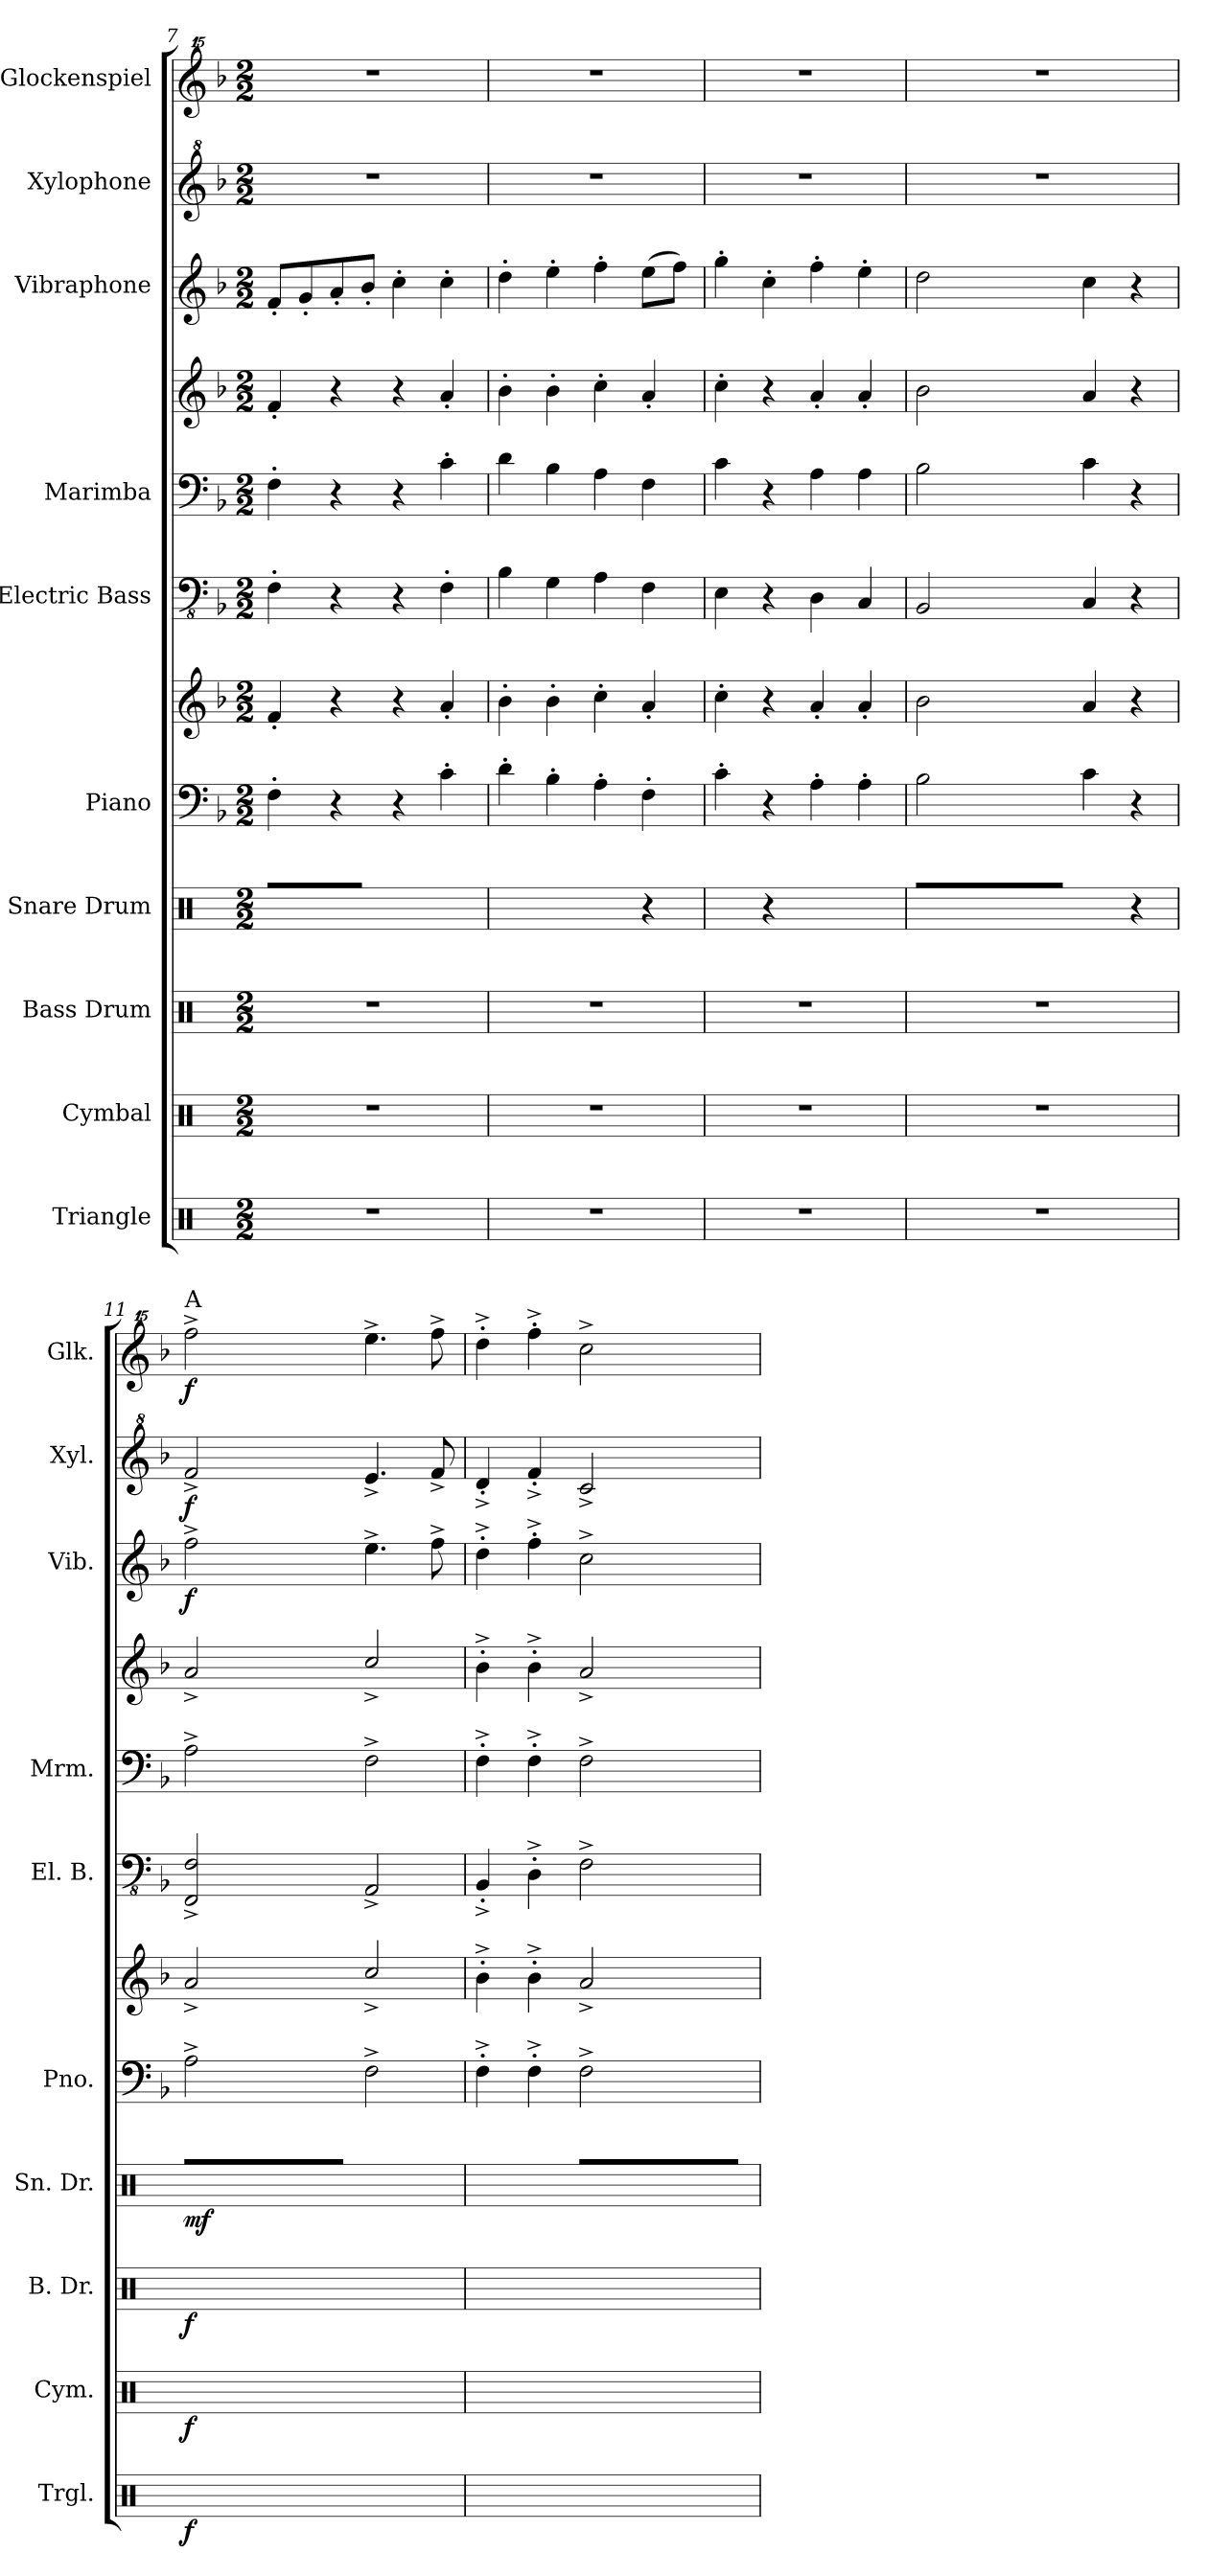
**kern	**dynam	**kern	**dynam	**kern	**dynam	**kern	**dynam	**kern	**kern	**dynam	**kern	**dynam	**kern	**kern	**dynam	**kern	**dynam	**kern	**dynam	**kern	**dynam
*part10	*part10	*part9	*part9	*part8	*part8	*part7	*part7	*part6	*part6	*part6	*part5	*part5	*part4	*part4	*part4	*part3	*part3	*part2	*part2	*part1	*part1
*staff12	*staff12	*staff11	*staff11	*staff10	*staff10	*staff9	*staff9	*staff8	*staff7	*staff7/8	*staff6	*staff6	*staff5	*staff4	*staff4/5	*staff3	*staff3	*staff2	*staff2	*staff1	*staff1
*I"Triangle	*	*I"Cymbal	*	*I"Bass Drum	*	*I"Snare Drum	*	*I"Piano	*	*	*I"Electric Bass	*	*I"Marimba	*	*	*I"Vibraphone	*	*I"Xylophone	*	*I"Glockenspiel	*
*I'Trgl.	*	*I'Cym.	*	*I'B. Dr.	*	*I'Sn. Dr.	*	*I'Pno.	*	*	*I'El. B.	*	*I'Mrm.	*	*	*I'Vib.	*	*I'Xyl.	*	*I'Glk.	*
*clefX	*	*clefX	*	*clefX	*	*clefX	*	*clefF4	*clefG2	*	*clefFv4	*	*clefF4	*clefG2	*	*clefG2	*	*clefG^2	*	*clefG^^2	*
*k[]	*	*k[]	*	*k[]	*	*k[]	*	*k[b-]	*k[b-]	*	*k[b-]	*	*k[b-]	*k[b-]	*	*k[b-]	*	*k[b-]	*	*k[b-]	*
*C:	*	*C:	*	*C:	*	*C:	*	*F:	*F:	*	*F:	*	*F:	*F:	*	*F:	*	*F:	*	*F:	*
*M2/2	*	*M2/2	*	*M2/2	*	*M2/2	*	*M2/2	*M2/2	*	*M2/2	*	*M2/2	*M2/2	*	*M2/2	*	*M2/2	*	*M2/2	*
=7	=7	=7	=7	=7	=7	=7	=7	=7	=7	=7	=7	=7	=7	=7	=7	=7	=7	=7	=7	=7	=7
1r	.	1r	.	1r	.	8R/L	.	4F'\	4f'/	.	4FF'\	.	4F'\	4f'/	.	8f'/L	.	1r	.	1r	.
.	.	.	.	.	.	8R/	.	.	.	.	.	.	.	.	.	8g'/	.	.	.	.	.
.	.	.	.	.	.	8R/	.	4r	4r	.	4r	.	4r	4r	.	8a'/	.	.	.	.	.
.	.	.	.	.	.	8R/J	.	.	.	.	.	.	.	.	.	8b-'/J	.	.	.	.	.
.	.	.	.	.	.	4R/	.	4r	4r	.	4r	.	4r	4r	.	4cc'\	.	.	.	.	.
.	.	.	.	.	.	4R/	.	4c'\	4a'/	.	4FF'\	.	4c'\	4a'/	.	4cc'\	.	.	.	.	.
=8	=8	=8	=8	=8	=8	=8	=8	=8	=8	=8	=8	=8	=8	=8	=8	=8	=8	=8	=8	=8	=8
1r	.	1r	.	1r	.	4R/	.	4d'\	4b-'\	.	4BB-\	.	4d\	4b-'\	.	4dd'\	.	1r	.	1r	.
.	.	.	.	.	.	4R/	.	4B-'\	4b-'\	.	4GG\	.	4B-\	4b-'\	.	4ee'\	.	.	.	.	.
.	.	.	.	.	.	4R/	.	4A'\	4cc'\	.	4AA\	.	4A\	4cc'\	.	4ff'\	.	.	.	.	.
.	.	.	.	.	.	4r	.	4F'\	4a'/	.	4FF\	.	4F\	4a'/	.	(8ee\L	.	.	.	.	.
.	.	.	.	.	.	.	.	.	.	.	.	.	.	.	.	8ff\J)	.	.	.	.	.
=9	=9	=9	=9	=9	=9	=9	=9	=9	=9	=9	=9	=9	=9	=9	=9	=9	=9	=9	=9	=9	=9
1r	.	1r	.	1r	.	4R/	.	4c'\	4cc'\	.	4EE\	.	4c\	4cc'\	.	4gg'\	.	1r	.	1r	.
.	.	.	.	.	.	4r	.	4r	4r	.	4r	.	4r	4r	.	4cc'\	.	.	.	.	.
.	.	.	.	.	.	4R/	.	4A'\	4a'/	.	4DD\	.	4A\	4a'/	.	4ff'\	.	.	.	.	.
.	.	.	.	.	.	4R/	.	4A'\	4a'/	.	4CC/	.	4A\	4a'/	.	4ee'\	.	.	.	.	.
=10	=10	=10	=10	=10	=10	=10	=10	=10	=10	=10	=10	=10	=10	=10	=10	=10	=10	=10	=10	=10	=10
1r	.	1r	.	1r	.	16R/LL	.	2B-\	2b-\	.	2BBB-/	.	2B-\	2b-\	.	2dd\	.	1r	.	1r	.
.	.	.	.	.	.	16R/	.	.	.	.	.	.	.	.	.	.	.	.	.	.	.
.	.	.	.	.	.	16R/	.	.	.	.	.	.	.	.	.	.	.	.	.	.	.
.	.	.	.	.	.	16R/	.	.	.	.	.	.	.	.	.	.	.	.	.	.	.
.	.	.	.	.	.	16R/	.	.	.	.	.	.	.	.	.	.	.	.	.	.	.
.	.	.	.	.	.	16R/	.	.	.	.	.	.	.	.	.	.	.	.	.	.	.
.	.	.	.	.	.	16R/	.	.	.	.	.	.	.	.	.	.	.	.	.	.	.
.	.	.	.	.	.	16R/JJ	.	.	.	.	.	.	.	.	.	.	.	.	.	.	.
.	.	.	.	.	.	4R/	.	4c\	4a/	.	4CC/	.	4c\	4a/	.	4cc\	.	.	.	.	.
.	.	.	.	.	.	4r	.	4r	4r	.	4r	.	4r	4r	.	4r	.	.	.	.	.
!!LO:PB:g=z
=11	=11	=11	=11	=11	=11	=11	=11	=11	=11	=11	=11	=11	=11	=11	=11	=11	=11	=11	=11	=11	=11
!	!	!	!	!	!	!	!	!	!	!	!	!	!	!	!	!	!	!	!	!LO:TX:a:t=A	!
!	!LO:DY:b	!	!LO:DY:b	!	!LO:DY:b	!	!LO:DY:b	!	!	!LO:DY:b=2	!	!	!	!	!	!	!	!	!	!	!
!	!	!	!	!	!	!	!	!	!	!LO:DY:n=1:b	!	!LO:DY:b	!	!	!	!	!	!	!	!	!
!	!	!	!	!	!	!	!	!	!	!	!	!LO:DY:n=1:b	!	!	!LO:DY:b=2	!	!	!	!	!	!
!	!	!	!	!	!	!	!	!	!	!	!	!	!	!	!LO:DY:n=1:b	!	!LO:DY:b	!	!LO:DY:b	!	!LO:DY:b
2R\	f	2R^\	f	2R^\	f	16R/LL	mf	2A^\	2a^/	mf mf	2FFF/^ 2FF/^	mf mf	2A^\	2a^/	mf mf	2ff^\	f	2ff^/	f	2ffff^\	f
.	.	.	.	.	.	16R/	.	.	.	.	.	.	.	.	.	.	.	.	.	.	.
.	.	.	.	.	.	16R/	.	.	.	.	.	.	.	.	.	.	.	.	.	.	.
.	.	.	.	.	.	16R/	.	.	.	.	.	.	.	.	.	.	.	.	.	.	.
.	.	.	.	.	.	16R/	.	.	.	.	.	.	.	.	.	.	.	.	.	.	.
.	.	.	.	.	.	16R/	.	.	.	.	.	.	.	.	.	.	.	.	.	.	.
.	.	.	.	.	.	16R/	.	.	.	.	.	.	.	.	.	.	.	.	.	.	.
.	.	.	.	.	.	16R/JJ	.	.	.	.	.	.	.	.	.	.	.	.	.	.	.
4.R\	.	2R^\	.	2R^\	.	4.R/	.	2F^\	2cc^/	.	2AAA^/	.	2F^\	2cc^/	.	4.ee^\	.	4.ee^/	.	4.eeee^\	.
8R\	.	.	.	.	.	8R/	.	.	.	.	.	.	.	.	.	8ff^\	.	8ff^/	.	8ffff^\	.
=12	=12	=12	=12	=12	=12	=12	=12	=12	=12	=12	=12	=12	=12	=12	=12	=12	=12	=12	=12	=12	=12
4R\	.	4R^\	.	4R^\	.	4R/	.	4F'^\	4b-'^\	.	4BBB-'^/	.	4F'^\	4b-'^\	.	4dd'^\	.	4dd'^/	.	4dddd'^\	.
4R\	.	4R^\	.	4R^\	.	4R/	.	4F'^\	4b-'^\	.	4DD'^\	.	4F'^\	4b-'^\	.	4ff'^\	.	4ff'^/	.	4ffff'^\	.
2R\	.	2R^\	.	2R^\	.	16R/LL	.	2F^\	2a^/	.	2FF^\	.	2F^\	2a^/	.	2cc^\	.	2cc^/	.	2cccc^\	.
.	.	.	.	.	.	16R/	.	.	.	.	.	.	.	.	.	.	.	.	.	.	.
.	.	.	.	.	.	16R/	.	.	.	.	.	.	.	.	.	.	.	.	.	.	.
.	.	.	.	.	.	16R/	.	.	.	.	.	.	.	.	.	.	.	.	.	.	.
.	.	.	.	.	.	16R/	.	.	.	.	.	.	.	.	.	.	.	.	.	.	.
.	.	.	.	.	.	16R/	.	.	.	.	.	.	.	.	.	.	.	.	.	.	.
.	.	.	.	.	.	16R/	.	.	.	.	.	.	.	.	.	.	.	.	.	.	.
.	.	.	.	.	.	16R/JJ	.	.	.	.	.	.	.	.	.	.	.	.	.	.	.
=	=	=	=	=	=	=	=	=	=	=	=	=	=	=	=	=	=	=	=	=	=
*-	*-	*-	*-	*-	*-	*-	*-	*-	*-	*-	*-	*-	*-	*-	*-	*-	*-	*-	*-	*-	*-
